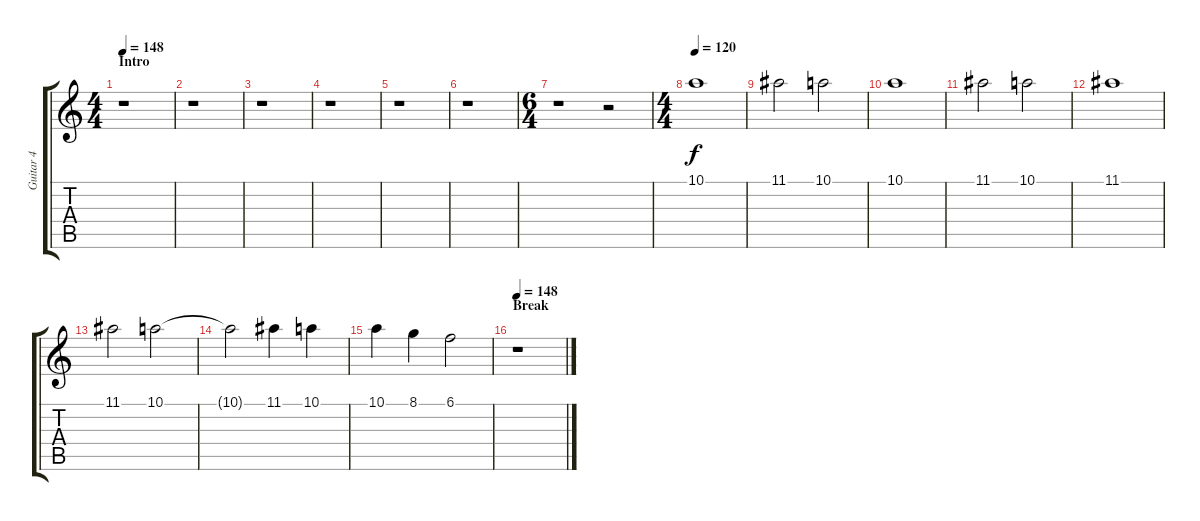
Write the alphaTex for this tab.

\track ("Guitar 4" "Guitar 4") {instrument overdrivenguitar}
\staff {score tabs}
\tuning (B3 Gb3 D3 A2 E2 B1) {hide}
\ts (4 4)
\section ("" "Intro")
\tempo 148
\tempo 120
\tempo 148
\clef g2
\ks c
r.1{dy f instrument overdrivenguitar} |
r.1 |
r.1 |
r.1 |
r.1 |
r.1 |
\ts (6 4)
r.1 r.2 |
\ts (4 4)
\tempo 120
10.1.1 |
11.1.2 10.1.2 |
10.1.1 |
11.1.2 10.1.2 |
11.1.1 |
11.1.2 10.1.2 |
10.1{t}.2 11.1.4 10.1.4 |
10.1.4 8.1.4 6.1.2 |
\section ("" "Break")
\tempo 148
r.1
